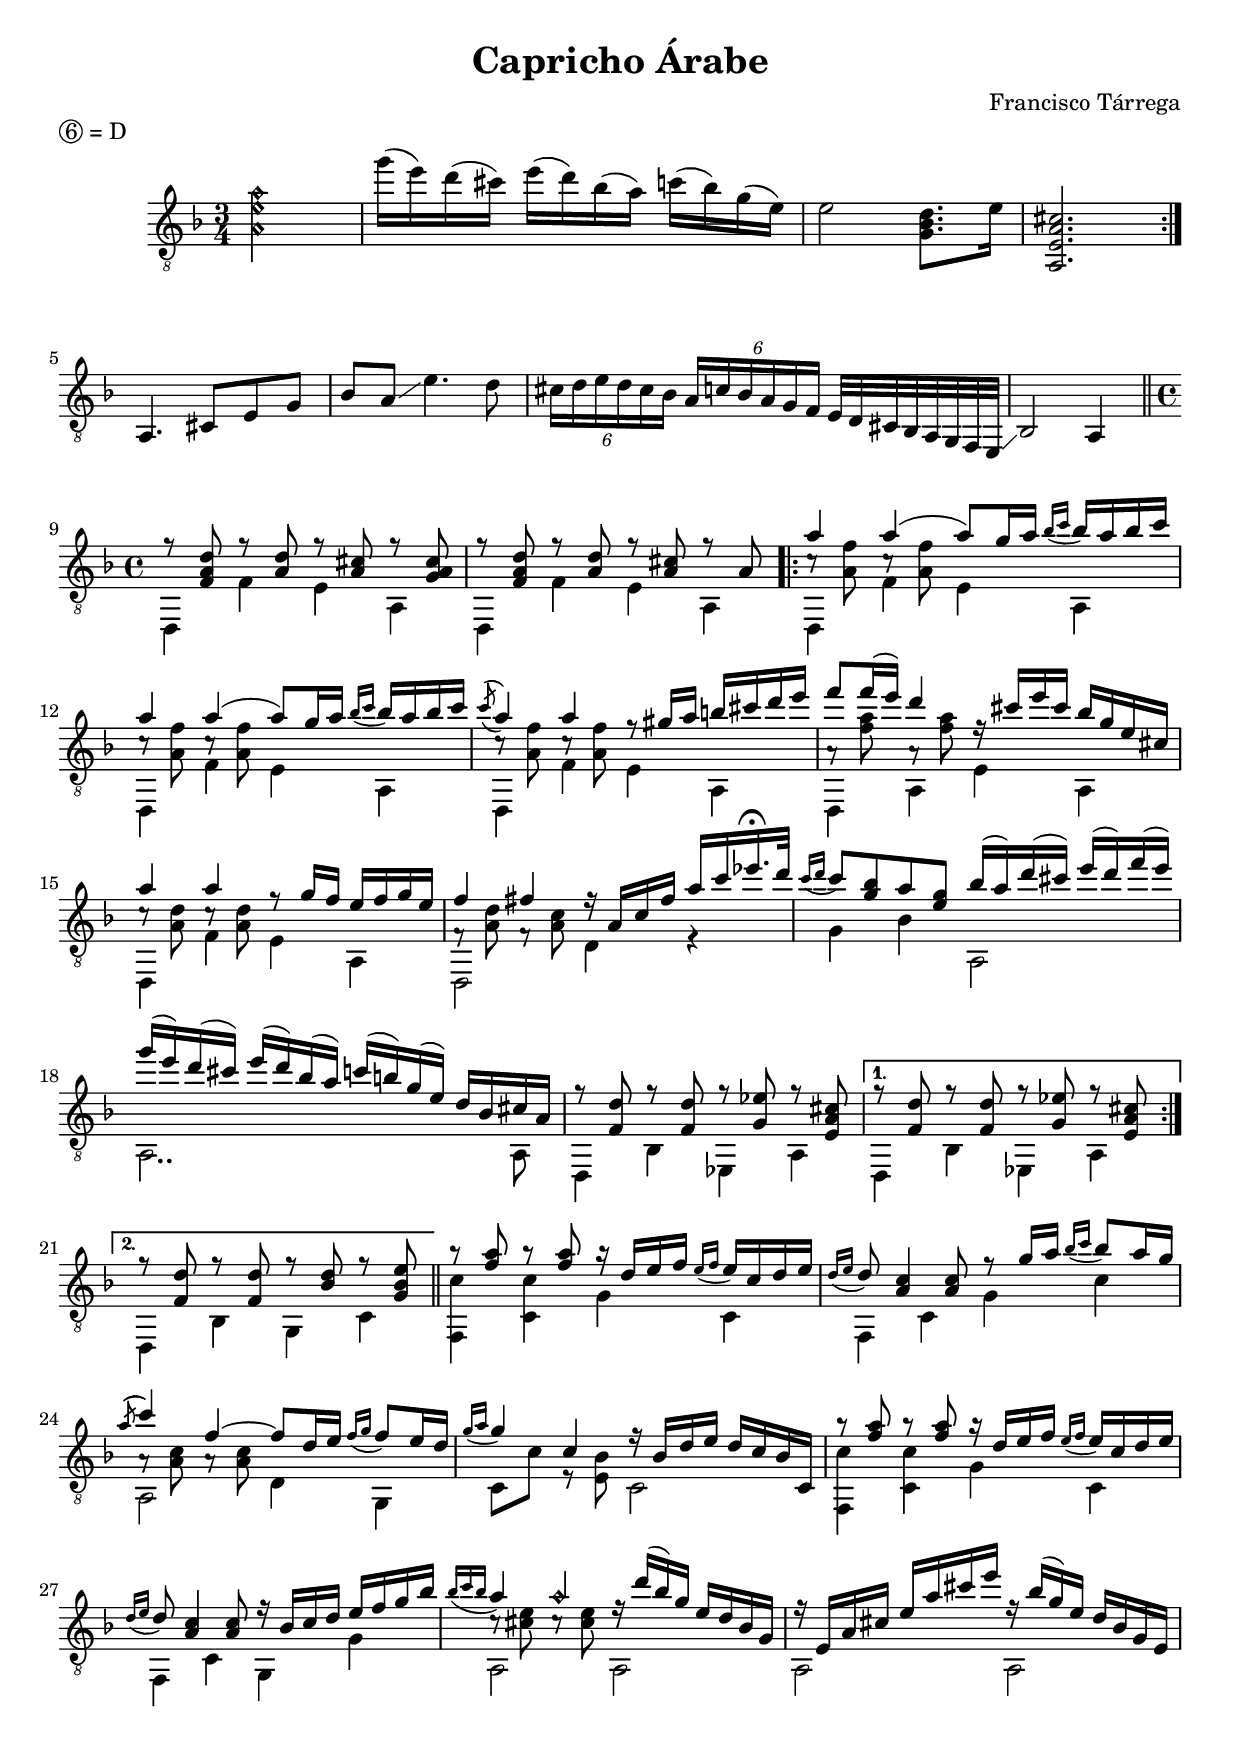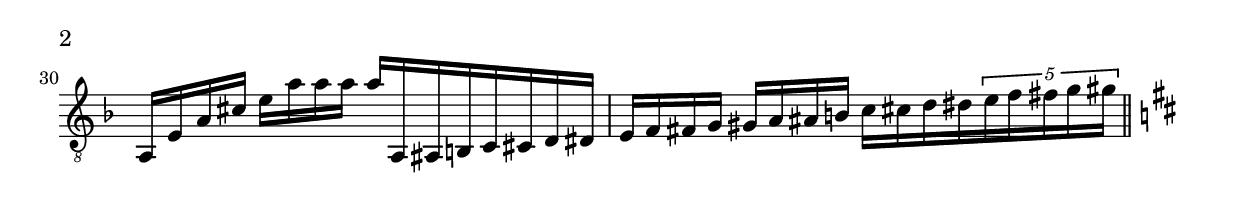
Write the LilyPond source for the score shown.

dropD = \markup \line { \circle {6} "= D" }

\header {
  title = "Capricho Árabe"
  composer = "Francisco Tárrega"
  piece = \dropD
}
\version "2.24.1"
\score {
  \new Staff \relative {
    \time 3/4
    \key d \minor
    \clef "treble_8"
    \repeat volta 2 {
      <a\harmonic e'\harmonic a\harmonic>2.
      g''16( e) d( cis) e( d) bes( a) c( bes) g( e)
      e2 <g, bes d>8. e'16
      <a,, e' a cis>2.
    }
    \break
    a4. cis8 e g
    bes a\glissando e'4. d8
    % meas. 7
    \tuplet 6/4 { cis16 d e d cis bes } \tuplet 6/4 { a c bes a g f} 
      e32 d cis bes a g f e\glissando
    % end meas. 7
    bes'2 a4
    \section
    \time 4/4
    <<
      \new Voice = "melody" {
        \voiceOne
        \relative {
  % starting at meas. 9
  r8 <f a d> r <a d> r <a cis> r <g a cis>
  r8 <f a d> r <a d> r <a cis> r a 
  \repeat volta 2 {
    a'4 a( a8) g16 a \grace { bes_( c } bes) a bes c
    a4 a( a8) g16 a \grace { bes_( c } bes) a bes c
    \acciaccatura c8_( a4) a r8 gis16 a b cis d e
    f8 f16( e) d4 r16 cis e cis bes g e cis
    a'4 a r8 g16 f e f g e
    f4 fis r16 a, c fis a c ees16.\fermata d32
    \grace { c16_( d } c8) <bes g> a <g e> bes16( a) d( cis) e( d) f( e)
    g( e) d( cis) e( d) bes( a) c( b) g( e) d bes cis a
    % meas. 19
    r8 <f d'> r <f d'> r <g ees'> r <e a cis>
    \alternative {
      \volta 1 {
        r <f d'> r <f d'> r <g ees'> r <e a cis>
      }
      \volta 2 {
        r <f d'> r <f d'> r <bes d> r <g bes e>
      }
    }
  }
  \section
  % meas. 22
  r <f' a> r <f a> r16 d e f \grace { e_(f } e) c d e
  \grace { d16_( e } d8) <a c>4 <a c>8 r g'16 a \grace { bes_( c } bes8) a16 g
  \acciaccatura a8( c4) f,4~ 8 d16 e \grace { f_( g } f8) e16 d
  \grace { g16_( a } g4) c, r16 bes d e d c bes c,
  r8 <f' a> r <f a> r16 d e f \grace { e_( f } e) c d e
  \grace { d_( e } d8) <a c>4 <a c>8 r16 bes c d e f g bes
  % meas. 28
  \grace { bes_( c bes } a4) a\harmonic r16 d( bes) g e d bes g
  r e a cis e a cis e r bes( g) e d bes g e
  a, e' a cis e_[ a a a ] a^[ a,, ais b c cis d dis ]
  e f fis g gis a ais b c_ [ cis d dis \tuplet 5/4 { e f fis g gis } ]
  \section
  \key d \major
}

      }
      \new Voice = "accompaniment" {
        \voiceTwo
        \relative {
  % starting at meas. 9
  d,4 f' e a,
  d,4 f' e a,
  %\repeat volta 2 {
    d,4 f' e a,
    d, f' e a,
    d, f' e a,
    d, a' e' a,
    d, f' e a,
    d,2 d'4 r
    g bes a,2
    a2.. a8
    % meas. 19
    d,4 bes' ees, a
    %\alternative {
      %\volta 1 {
        d, bes' ees, a
      %}
      %\volta 2 {
        d, bes' g c
      %}
    %}
  %}
  %\section
  % meas. 22
  <f, c''> <c' c'> g' c,
  f, c' g' c
  a,2 d4 g,
  c8 c' r <e, bes'> c2
  <f, c''>4 <c' c'> g' c,
  f, c' g g'
  % meas. 28
  a,2 a
  a a
  \skip1
  \skip1
  %\section
  %\key d \major
}

      }
      \new Voice = "middle" {
        \voiceFour
        \relative {
  % starting at meas. 9
  \skip1
  \skip1
  %\repeat volta 2 {
    c'8\rest <a f'> c\rest <a f'> \skip2
    c8\rest <a f'> c\rest <a f'> \skip2
    c8\rest <a f'> c\rest <a f'> \skip2
    a8\rest <f' a> a,\rest <f' a> \skip2
    c8\rest <a d> c\rest <a d> \skip2
    f8\rest <a d> f\rest <a c> \skip2
    \skip1
    \skip1
    % meas. 19
    \skip1
    %\alternative {
      %\volta 1 {
        \skip1
      %}
      %\volta 2 {
        \skip1
      %}
    %}
  %}
  %\section
  % meas. 22
  \skip1
  \skip1
  a8\rest <a c> a\rest <a c> \skip2
  \skip1
  \skip1
  \skip1
  % meas. 28
  c8\rest <cis e> c\rest <cis e> \skip2
  \skip1
  \skip1
  \skip1
  %\section
  %\key d \major
}

      }
    >>
  }
}
